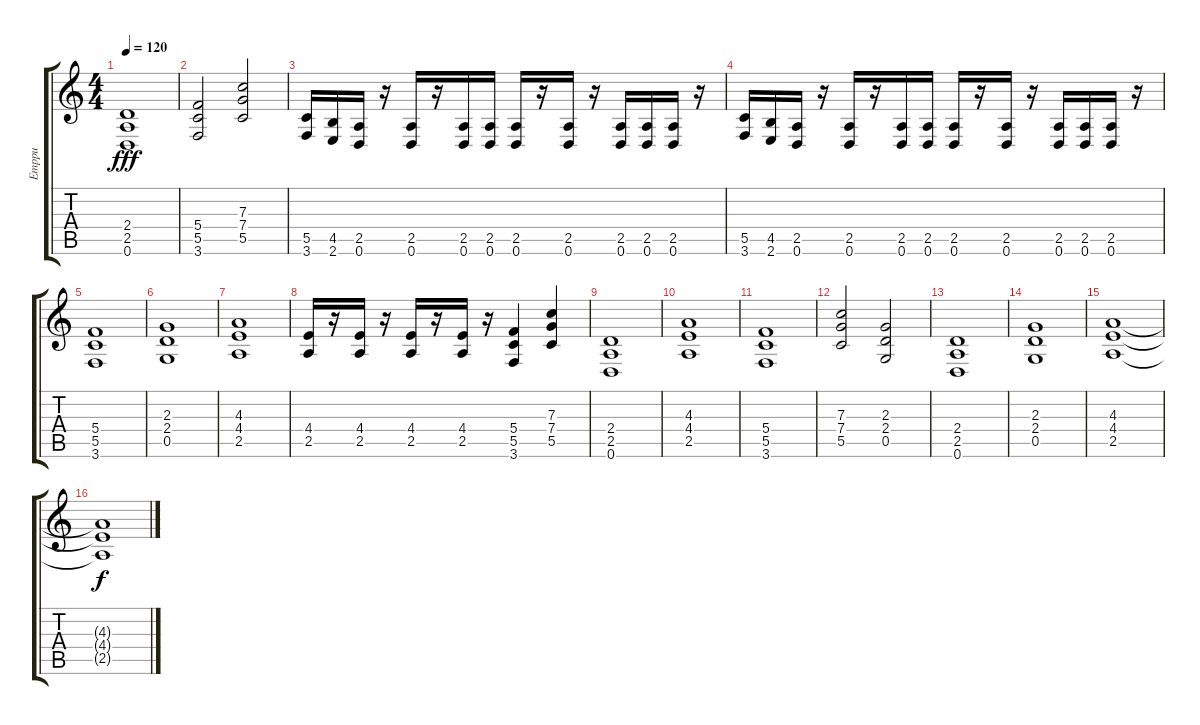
\track ("Emppu" "Emppu") {instrument distortionguitar}
\staff {score tabs}
\tuning (D4 A3 F3 C3 G2 D2) {hide}
\ts (4 4)
\tempo 120
\clef g2
\ks c
(2.4 2.5 0.6).1{dy fff} |
(5.4 5.5 3.6).2 (7.3 7.4 5.5).2 |
(5.5 3.6).16 (4.5 2.6).16 (2.5 0.6).16 r.16 (2.5 0.6).16 r.16 (2.5 0.6).16 (2.5 0.6).16 (2.5 0.6).16 r.16 (2.5 0.6).16 r.16 (2.5 0.6).16 (2.5 0.6).16 (2.5 0.6).16 r.16 |
(5.5 3.6).16 (4.5 2.6).16 (2.5 0.6).16 r.16 (2.5 0.6).16 r.16 (2.5 0.6).16 (2.5 0.6).16 (2.5 0.6).16 r.16 (2.5 0.6).16 r.16 (2.5 0.6).16 (2.5 0.6).16 (2.5 0.6).16 r.16 |
(5.4 5.5 3.6).1 |
(2.3 2.4 0.5).1 |
(4.3 4.4 2.5).1 |
(4.4 2.5).16 r.16 (4.4 2.5).16 r.16 (4.4 2.5).16 r.16 (4.4 2.5).16 r.16 (5.4 5.5 3.6).4 (7.3 7.4 5.5).4 |
(2.4 2.5 0.6).1 |
(4.3 4.4 2.5).1 |
(5.4 5.5 3.6).1 |
(7.3 7.4 5.5).2 (2.3 2.4 0.5).2 |
(2.4 2.5 0.6).1 |
(2.3 2.4 0.5).1 |
(4.3 4.4 2.5).1 |
(4.3{t} 4.4{t} 2.5{t}).1{dy f}
